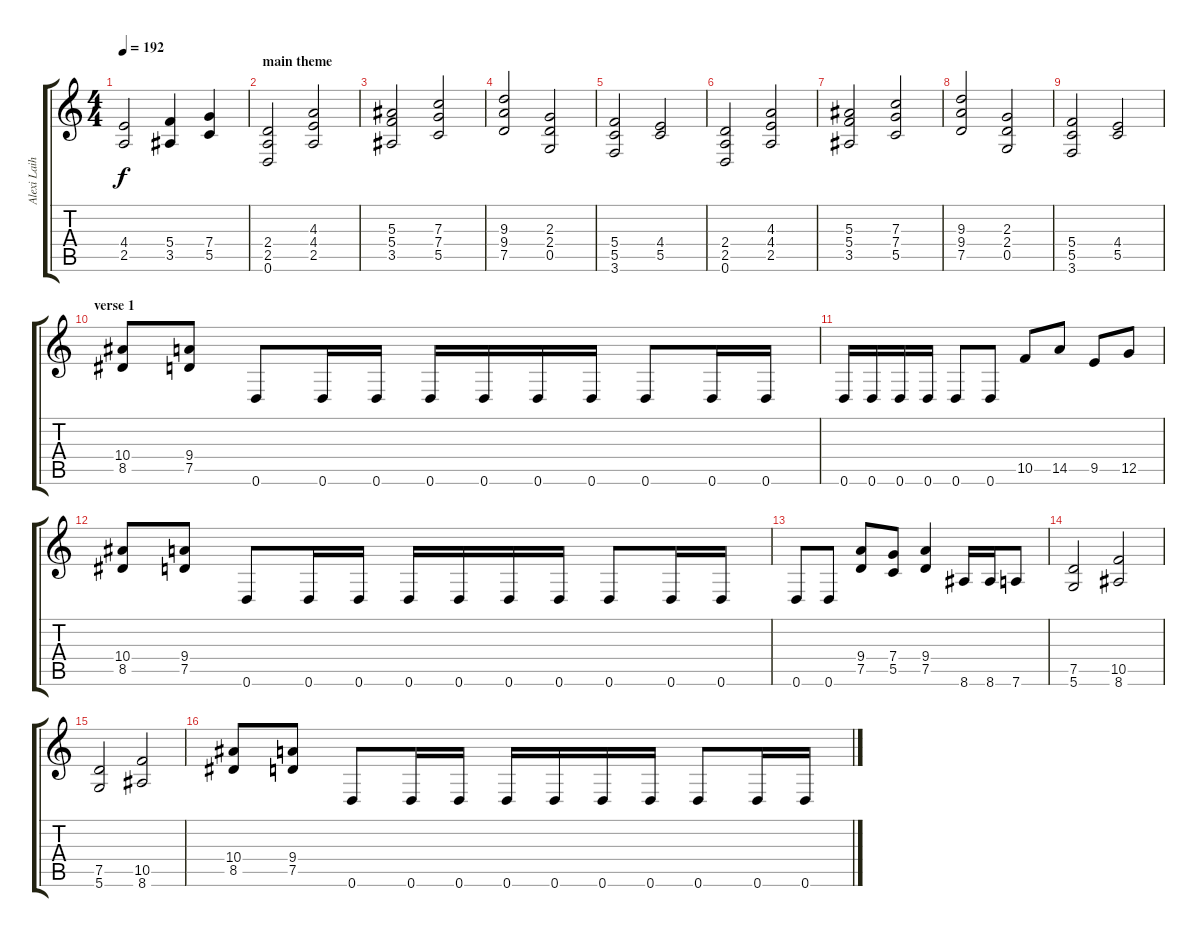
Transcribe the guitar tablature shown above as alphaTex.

\track ("Alexi Laiho" "Alexi Laih") {instrument overdrivenguitar}
\staff {score tabs}
\tuning (D4 A3 F3 C3 G2 D2) {hide}
\ts (4 4)
\tempo 192
\clef g2
\ks c
(4.4 2.5).2{dy f} (5.4 3.5).4 (7.4 5.5).4 |
\section ("" "main theme")
(2.4 2.5 0.6).2 (4.3 4.4 2.5).2 |
(5.3 5.4 3.5).2 (7.3 7.4 5.5).2 |
(9.3 9.4 7.5).2 (2.3 2.4 0.5).2 |
(5.4 5.5 3.6).2 (4.4 5.5).2 |
(2.4 2.5 0.6).2 (4.3 4.4 2.5).2 |
(5.3 5.4 3.5).2 (7.3 7.4 5.5).2 |
(9.3 9.4 7.5).2 (2.3 2.4 0.5).2 |
(5.4 5.5 3.6).2 (4.4 5.5).2 |
\section ("" "verse 1")
(10.4 8.5).8 (9.4 7.5).8 0.6.8 0.6.16 0.6.16 0.6.16 0.6.16 0.6.16 0.6.16 0.6.8 0.6.16 0.6.16 |
0.6.16 0.6.16 0.6.16 0.6.16 0.6.8 0.6.8 10.5.8 14.5.8 9.5.8 12.5.8 |
(10.4 8.5).8 (9.4 7.5).8 0.6.8 0.6.16 0.6.16 0.6.16 0.6.16 0.6.16 0.6.16 0.6.8 0.6.16 0.6.16 |
0.6.8 0.6.8 (9.4 7.5).8 (7.4 5.5).8 (9.4 7.5).4 8.6.16 8.6.16 7.6.8 |
(7.5 5.6).2 (10.5 8.6).2 |
(7.5 5.6).2 (10.5 8.6).2 |
(10.4 8.5).8 (9.4 7.5).8 0.6.8 0.6.16 0.6.16 0.6.16 0.6.16 0.6.16 0.6.16 0.6.8 0.6.16 0.6.16
